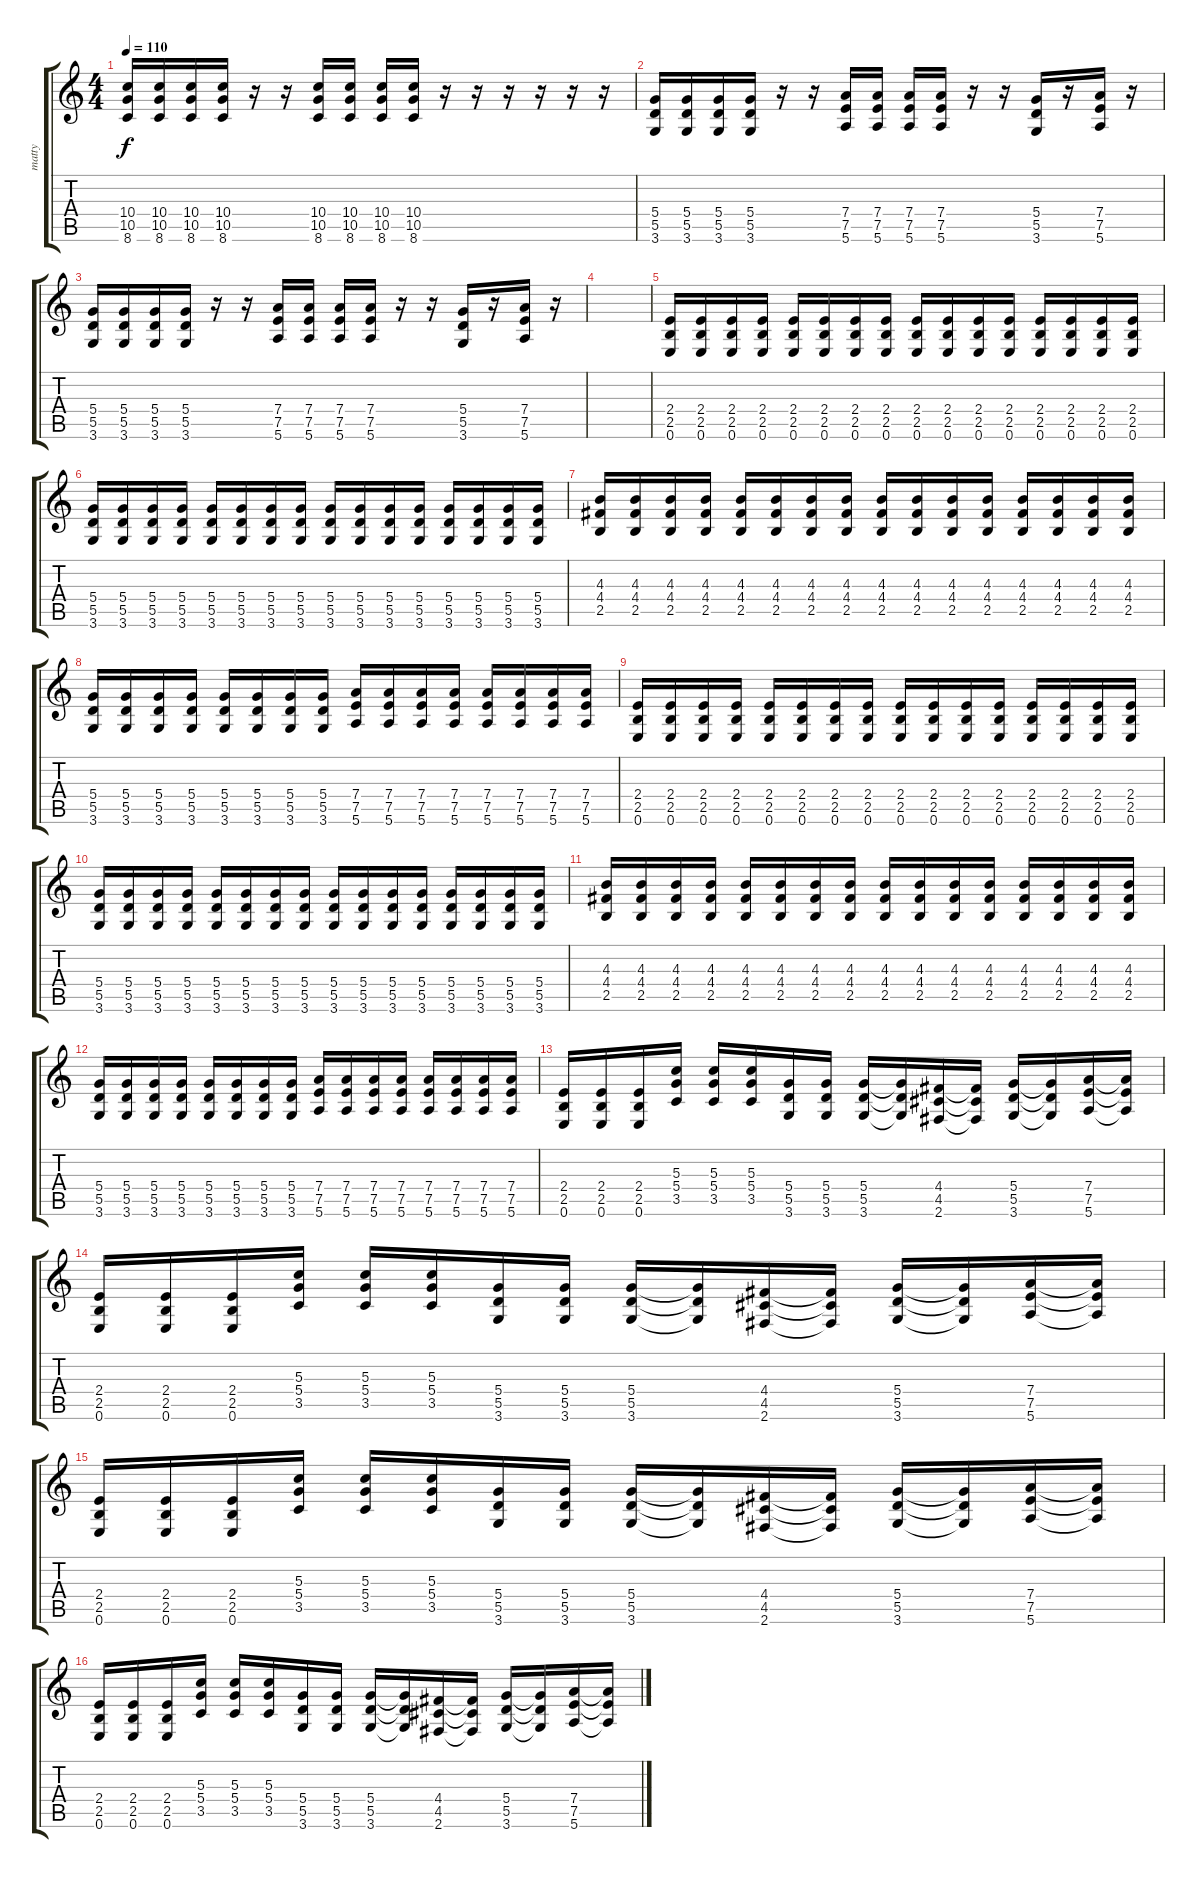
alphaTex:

\track ("matty" "matty") {instrument overdrivenguitar}
\staff {score tabs}
\tuning (E4 B3 G3 D3 A2 E2) {hide}
\ts (4 4)
\tempo 110
\clef g2
\ks c
(10.4 10.5 8.6).16{dy f} (10.4 10.5 8.6).16 (10.4 10.5 8.6).16 (10.4 10.5 8.6).16 r.16 r.16 (10.4 10.5 8.6).16 (10.4 10.5 8.6).16 (10.4 10.5 8.6).16 (10.4 10.5 8.6).16 r.16 r.16 r.16 r.16 r.16 r.16 |
(5.4 5.5 3.6).16 (5.4 5.5 3.6).16 (5.4 5.5 3.6).16 (5.4 5.5 3.6).16 r.16 r.16 (7.4 7.5 5.6).16 (7.4 7.5 5.6).16 (7.4 7.5 5.6).16 (7.4 7.5 5.6).16 r.16 r.16 (5.4 5.5 3.6).16 r.16 (7.4 7.5 5.6).16 r.16 |
(5.4 5.5 3.6).16 (5.4 5.5 3.6).16 (5.4 5.5 3.6).16 (5.4 5.5 3.6).16 r.16 r.16 (7.4 7.5 5.6).16 (7.4 7.5 5.6).16 (7.4 7.5 5.6).16 (7.4 7.5 5.6).16 r.16 r.16 (5.4 5.5 3.6).16 r.16 (7.4 7.5 5.6).16 r.16 |
|
(2.4 2.5 0.6).16 (2.4 2.5 0.6).16 (2.4 2.5 0.6).16 (2.4 2.5 0.6).16 (2.4 2.5 0.6).16 (2.4 2.5 0.6).16 (2.4 2.5 0.6).16 (2.4 2.5 0.6).16 (2.4 2.5 0.6).16 (2.4 2.5 0.6).16 (2.4 2.5 0.6).16 (2.4 2.5 0.6).16 (2.4 2.5 0.6).16 (2.4 2.5 0.6).16 (2.4 2.5 0.6).16 (2.4 2.5 0.6).16 |
(5.4 5.5 3.6).16 (5.4 5.5 3.6).16 (5.4 5.5 3.6).16 (5.4 5.5 3.6).16 (5.4 5.5 3.6).16 (5.4 5.5 3.6).16 (5.4 5.5 3.6).16 (5.4 5.5 3.6).16 (5.4 5.5 3.6).16 (5.4 5.5 3.6).16 (5.4 5.5 3.6).16 (5.4 5.5 3.6).16 (5.4 5.5 3.6).16 (5.4 5.5 3.6).16 (5.4 5.5 3.6).16 (5.4 5.5 3.6).16 |
(4.3 4.4 2.5).16 (4.3 4.4 2.5).16 (4.3 4.4 2.5).16 (4.3 4.4 2.5).16 (4.3 4.4 2.5).16 (4.3 4.4 2.5).16 (4.3 4.4 2.5).16 (4.3 4.4 2.5).16 (4.3 4.4 2.5).16 (4.3 4.4 2.5).16 (4.3 4.4 2.5).16 (4.3 4.4 2.5).16 (4.3 4.4 2.5).16 (4.3 4.4 2.5).16 (4.3 4.4 2.5).16 (4.3 4.4 2.5).16 |
(5.4 5.5 3.6).16 (5.4 5.5 3.6).16 (5.4 5.5 3.6).16 (5.4 5.5 3.6).16 (5.4 5.5 3.6).16 (5.4 5.5 3.6).16 (5.4 5.5 3.6).16 (5.4 5.5 3.6).16 (7.4 7.5 5.6).16 (7.4 7.5 5.6).16 (7.4 7.5 5.6).16 (7.4 7.5 5.6).16 (7.4 7.5 5.6).16 (7.4 7.5 5.6).16 (7.4 7.5 5.6).16 (7.4 7.5 5.6).16 |
(2.4 2.5 0.6).16 (2.4 2.5 0.6).16 (2.4 2.5 0.6).16 (2.4 2.5 0.6).16 (2.4 2.5 0.6).16 (2.4 2.5 0.6).16 (2.4 2.5 0.6).16 (2.4 2.5 0.6).16 (2.4 2.5 0.6).16 (2.4 2.5 0.6).16 (2.4 2.5 0.6).16 (2.4 2.5 0.6).16 (2.4 2.5 0.6).16 (2.4 2.5 0.6).16 (2.4 2.5 0.6).16 (2.4 2.5 0.6).16 |
(5.4 5.5 3.6).16 (5.4 5.5 3.6).16 (5.4 5.5 3.6).16 (5.4 5.5 3.6).16 (5.4 5.5 3.6).16 (5.4 5.5 3.6).16 (5.4 5.5 3.6).16 (5.4 5.5 3.6).16 (5.4 5.5 3.6).16 (5.4 5.5 3.6).16 (5.4 5.5 3.6).16 (5.4 5.5 3.6).16 (5.4 5.5 3.6).16 (5.4 5.5 3.6).16 (5.4 5.5 3.6).16 (5.4 5.5 3.6).16 |
(4.3 4.4 2.5).16 (4.3 4.4 2.5).16 (4.3 4.4 2.5).16 (4.3 4.4 2.5).16 (4.3 4.4 2.5).16 (4.3 4.4 2.5).16 (4.3 4.4 2.5).16 (4.3 4.4 2.5).16 (4.3 4.4 2.5).16 (4.3 4.4 2.5).16 (4.3 4.4 2.5).16 (4.3 4.4 2.5).16 (4.3 4.4 2.5).16 (4.3 4.4 2.5).16 (4.3 4.4 2.5).16 (4.3 4.4 2.5).16 |
(5.4 5.5 3.6).16 (5.4 5.5 3.6).16 (5.4 5.5 3.6).16 (5.4 5.5 3.6).16 (5.4 5.5 3.6).16 (5.4 5.5 3.6).16 (5.4 5.5 3.6).16 (5.4 5.5 3.6).16 (7.4 7.5 5.6).16 (7.4 7.5 5.6).16 (7.4 7.5 5.6).16 (7.4 7.5 5.6).16 (7.4 7.5 5.6).16 (7.4 7.5 5.6).16 (7.4 7.5 5.6).16 (7.4 7.5 5.6).16 |
(2.4 2.5 0.6).16 (2.4 2.5 0.6).16 (2.4 2.5 0.6).16 (5.3 5.4 3.5).16 (5.3 5.4 3.5).16 (5.3 5.4 3.5).16 (5.4 5.5 3.6).16 (5.4 5.5 3.6).16 (5.4 5.5 3.6).16 (5.4{t} 5.5{t} 3.6{t}).16 (4.4 4.5 2.6).16 (4.4{t} 4.5{t} 2.6{t}).16 (5.4 5.5 3.6).16 (5.4{t} 5.5{t} 3.6{t}).16 (7.4 7.5 5.6).16 (7.4{t} 7.5{t} 5.6{t}).16 |
(2.4 2.5 0.6).16 (2.4 2.5 0.6).16 (2.4 2.5 0.6).16 (5.3 5.4 3.5).16 (5.3 5.4 3.5).16 (5.3 5.4 3.5).16 (5.4 5.5 3.6).16 (5.4 5.5 3.6).16 (5.4 5.5 3.6).16 (5.4{t} 5.5{t} 3.6{t}).16 (4.4 4.5 2.6).16 (4.4{t} 4.5{t} 2.6{t}).16 (5.4 5.5 3.6).16 (5.4{t} 5.5{t} 3.6{t}).16 (7.4 7.5 5.6).16 (7.4{t} 7.5{t} 5.6{t}).16 |
(2.4 2.5 0.6).16 (2.4 2.5 0.6).16 (2.4 2.5 0.6).16 (5.3 5.4 3.5).16 (5.3 5.4 3.5).16 (5.3 5.4 3.5).16 (5.4 5.5 3.6).16 (5.4 5.5 3.6).16 (5.4 5.5 3.6).16 (5.4{t} 5.5{t} 3.6{t}).16 (4.4 4.5 2.6).16 (4.4{t} 4.5{t} 2.6{t}).16 (5.4 5.5 3.6).16 (5.4{t} 5.5{t} 3.6{t}).16 (7.4 7.5 5.6).16 (7.4{t} 7.5{t} 5.6{t}).16 |
(2.4 2.5 0.6).16 (2.4 2.5 0.6).16 (2.4 2.5 0.6).16 (5.3 5.4 3.5).16 (5.3 5.4 3.5).16 (5.3 5.4 3.5).16 (5.4 5.5 3.6).16 (5.4 5.5 3.6).16 (5.4 5.5 3.6).16 (5.4{t} 5.5{t} 3.6{t}).16 (4.4 4.5 2.6).16 (4.4{t} 4.5{t} 2.6{t}).16 (5.4 5.5 3.6).16 (5.4{t} 5.5{t} 3.6{t}).16 (7.4 7.5 5.6).16 (7.4{t} 7.5{t} 5.6{t}).16
